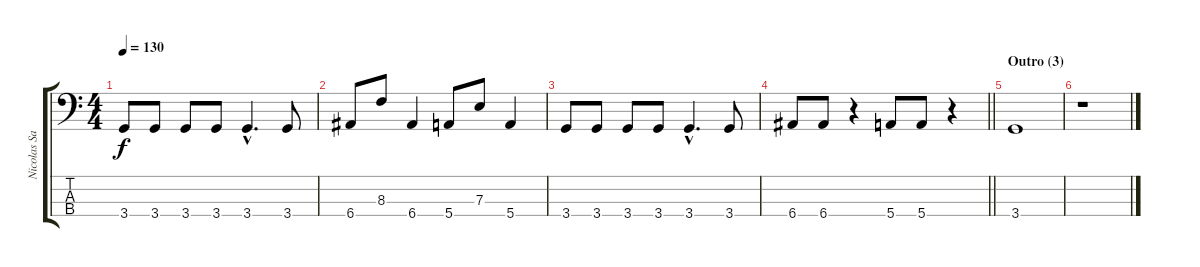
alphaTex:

\track ("Nicolas Sages" "Nicolas Sa") {instrument electricbassfinger}
\staff {score tabs}
\tuning (G2 D2 A1 E1) {hide}
\ts (4 4)
\tempo 130
\clef f4
\ks c
3.4.8{dy f} 3.4.8 3.4.8 3.4.8 3.4{hac}.4{d} 3.4.8 |
6.4.8 8.3.8 6.4.4 5.4.8 7.3.8 5.4.4 |
3.4.8 3.4.8 3.4.8 3.4.8 3.4{hac}.4{d} 3.4.8 |
\barLineRight lightlight
6.4.8 6.4.8 r.4 5.4.8 5.4.8 r.4 |
\section ("" "Outro (3)")
3.4.1 |
r.1
